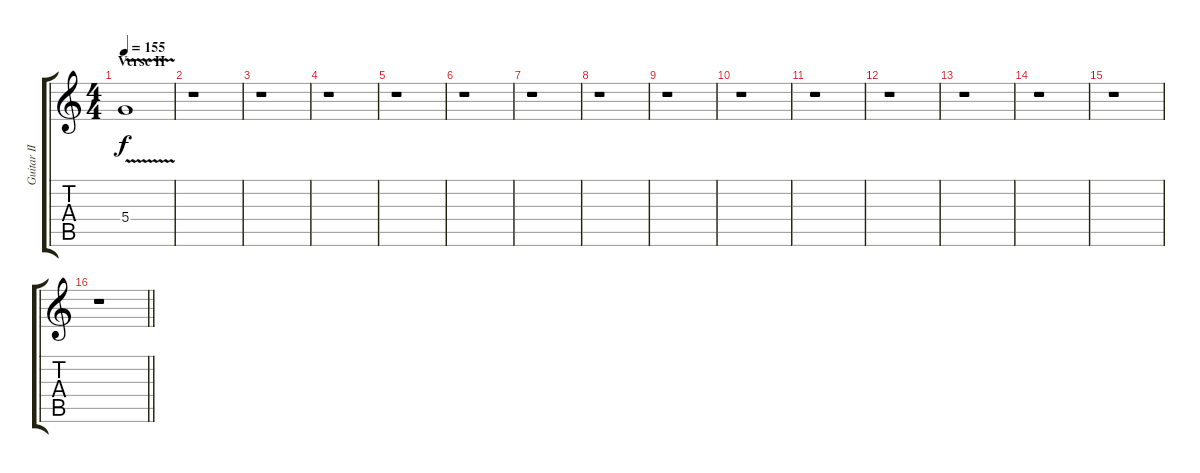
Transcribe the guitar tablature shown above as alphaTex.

\track ("Guitar II" "Guitar II") {instrument overdrivenguitar}
\staff {score tabs}
\tuning (E4 B3 G3 D3 A2 E2) {hide}
\ts (4 4)
\section ("" "Verse II")
\tempo 155
\clef g2
\ks c
5.4{v}.1{dy f} |
r.1 |
r.1 |
r.1 |
r.1 |
r.1 |
r.1 |
r.1 |
r.1 |
r.1 |
r.1 |
r.1 |
r.1 |
r.1 |
r.1 |
\barLineRight lightlight
r.1
